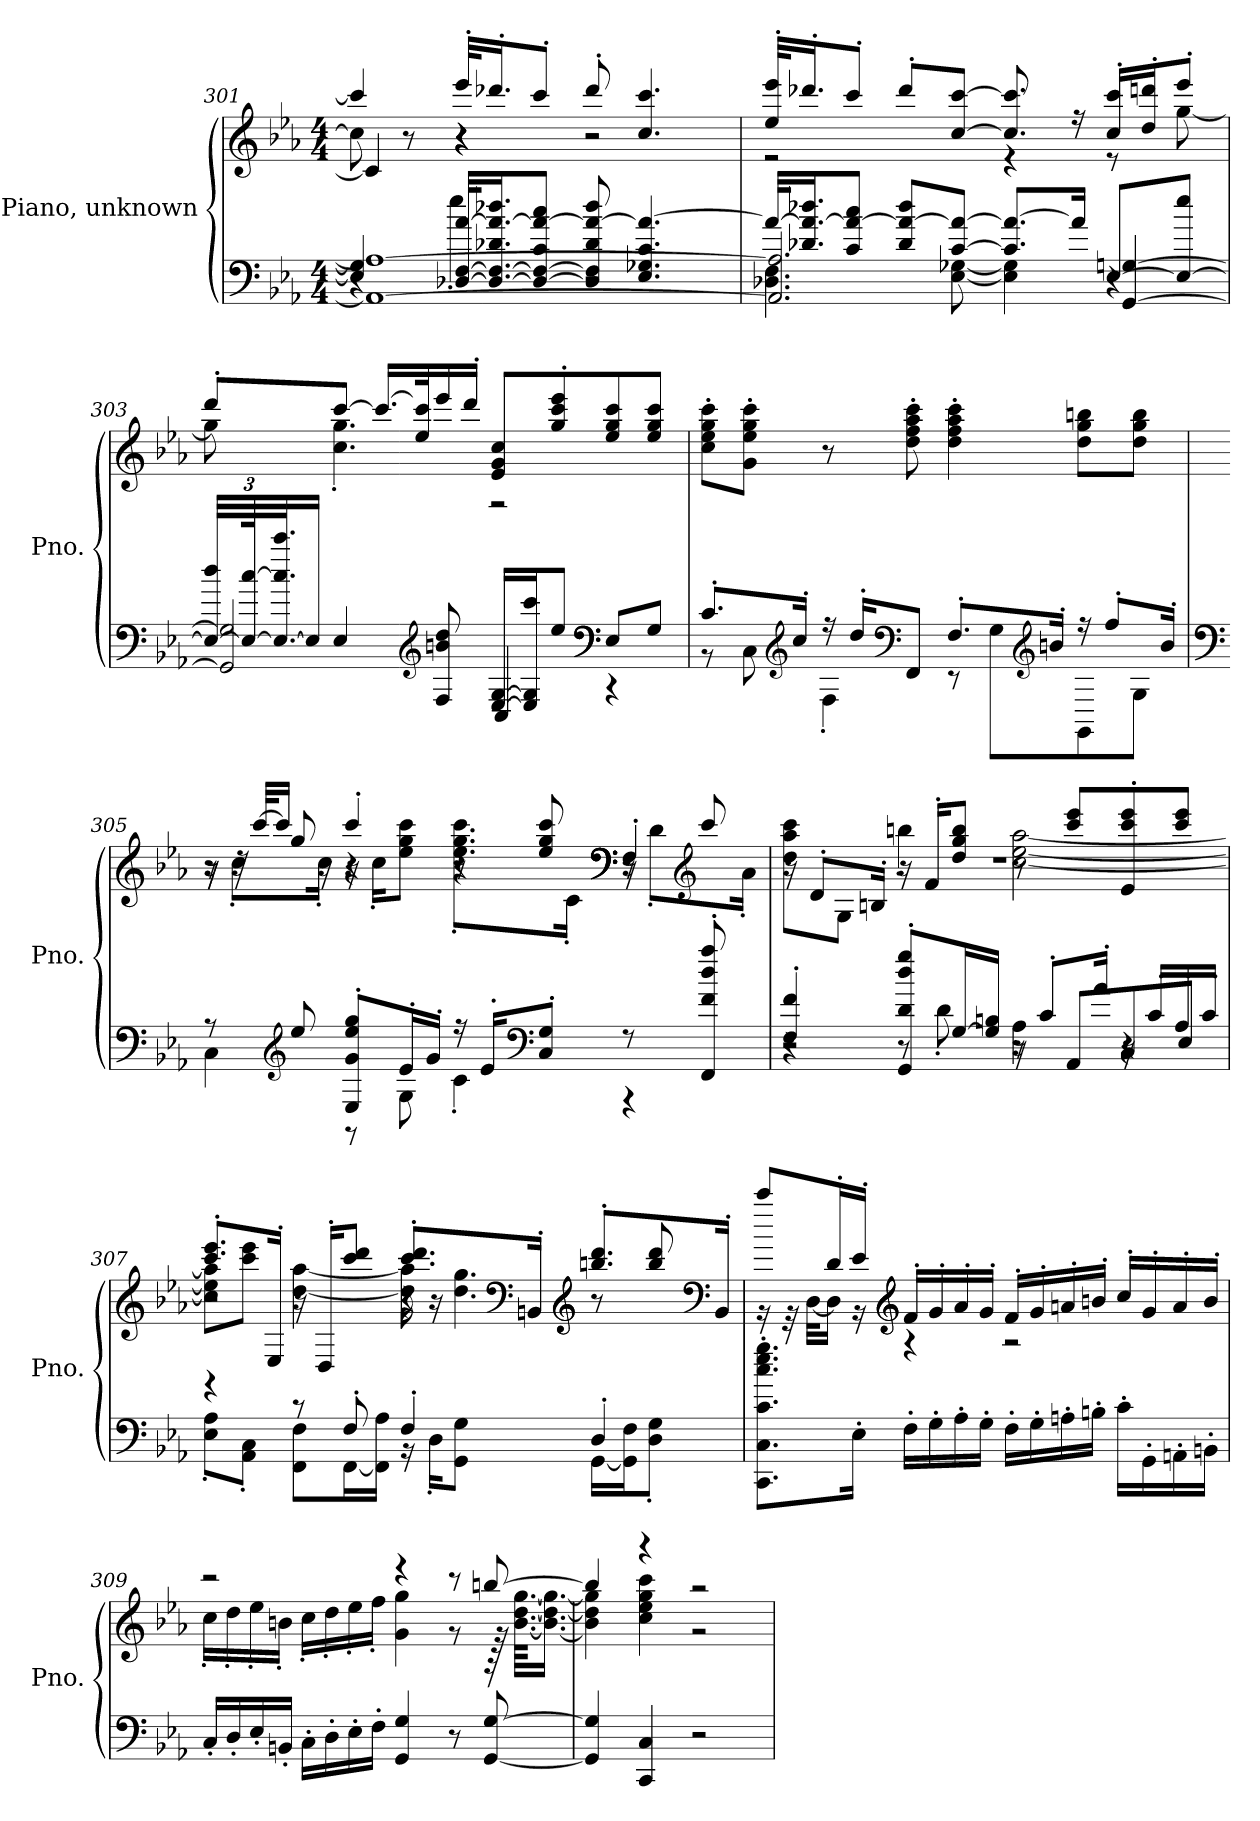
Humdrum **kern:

**kern	**kern
*part1	*part1
*staff2	*staff1
*I"Piano, unknown	*
*I'Pno.	*
!!LO:LB:g=z
*clefF4	*clefG2
*k[b-e-a-]	*k[b-e-a-]
*M4/4	*M4/4
=301	=301
*^	*^
*	*^	*	*^
4E-/] 4G-/]	4r	1AA-_ 1A-_	4ccc/]	8cc\]	4c/]
.	.	.	.	8r	.
[32D-X/ [32F/ [32a-/KLL	4ee-'\	.	32eee-'/KLL	4r	4r
16.D-/_ 16.F/_ 16.d-X/ 16.a-/_ 16.dd-X/J	.	.	16.ddd-X'/J	.	.
8D-/_ 8F/_ 8c/ 8a-/_ 8cc/J	.	.	8ccc'/J	.	.
8D-/] 8F/] 8d-/ 8a-/_ 8dd-/	2r	.	8ddd-'/	2r	2r
4.E-/ 4.G-X/ 4.c/ 4.a-/_	.	.	4.cc/ 4.ccc/	.	.
*	*	*	*	*v	*v
=302	=302	=302	=302	=302
32a-/KLL_	4.D-X\ 4.F\	2.AA-/] 2.A-/]	32ee-/' 32eee-/'KLL	2r
16.d-X/ 16.a-/_ 16.dd-X/J	.	.	16.ddd-X'/J	.
8c/ 8a-/_ 8cc/J	.	.	8ccc'/J	.
8d-/ 8a-/_ 8dd-/L	.	.	8ddd-'/L	.
[8c/ 8a-/_J	[8E-\ [8G-X\	.	[8cc/ [8ccc/J	.
8.c/] 8.a-/_L	4E-\] 4G-\]	.	8.cc/] 8.ccc/]	4r
16a-/Jk]	.	.	16r	.
[8E-/L	4r	[4GG/ [4Gn/	16cc/' 16ccc/'LL	8r
.	.	.	16dd/' 16dddn/'J	.
8E-/_ 8ee-/J	.	.	8eee-'/J	[8gg\
*v	*v	*v	*	*
!!LO:PB:g=z	!!
=303	=303	=303
*Xbrackettup	*	*
*^	*	*
48E-/_ 48dd/LLL	2GG/] 2G/]	8ddd'/L	8gg\]
96E-/_ [96cc/K	.	.	.
48.E-/_ 48.cc/] 48.ccc/J	.	.	.
16E-/JJ]	.	.	.
4E-/	.	[8ccc/J	4.cc\' 4.gg\'
.	.	16.ccc/LL_	.
.	.	32ee-/ 32ccc/]K	.
*clefG2	*	*	*
8F/ 8bn/ 8dd/	.	16eee-/	.
.	.	16ddd'/JJ	.
[16E-/ [16G/LL	4C/	8e-/ 8g/ 8cc/L	2r
16E-/] 16G/] 16ccc/J	.	.	.
8ee-/J	.	8gg/' 8ccc/' 8eee-/'	.
*clefF4	*	*	*
8E-/L	4r	8ee-/ 8gg/ 8ccc/	.
8G/J	.	8ee-/ 8gg/ 8ccc/J	.
*	*	*v	*v
=304	=304	=304
8.c'/L	8r	8cc\' 8ee-\' 8gg\' 8ccc\'L
.	8C\	8g\' 8ee-\' 8gg\' 8ccc\'J
*clefG2	*	*
16cc'/Jk	.	.
16r	4F'\	8r
16dd'/KL	.	.
*clefF4	*	*
8FF/J	.	8dd\' 8ff\' 8aa-\' 8ccc\'
8.F'/L	8r	4dd\' 4ff\' 4aa-\' 4ccc\'
.	8G\L	.
*clefG2	*	*
16bn'/Jk	.	.
16r	8GG\	8dd\ 8gg\ 8bbn\L
8ff'/L	.	.
.	8G\J	8dd\ 8gg\ 8bb\J
16b'/Jk	.	.
!!LO:LB:g=z
=305	=305	=305
*clefF4	*	*
*	*	*^
*	*	*	*^
8r	4C\	8r	16r	16r
.	.	.	8cc'\L	32r
.	.	.	.	[32ccc/KLL
*clefG2	*	*	*	*
8ee-/	.	8gg/	.	16ccc/JJ]
.	.	.	16cc'\Jk	16r
8E-/' 8g/' 8ee-/' 8gg/'L	8r	4r	16r	4ccc'/
.	.	.	16cc'\KL	.
16e-'/L	8G\	.	8ee-\ 8gg\ 8ccc\J	.
16g'/JJ	.	.	.	.
16r	4c'\	8r	8.ee-\' 8.gg\' 8.ccc\'L	4r
16e-'/KL	.	.	.	.
*clefF4	*	*	*	*
8C/' 8G/'J	.	8ee-/ 8gg/ 8ccc/	.	.
.	.	.	16c'\Jk	.
*	*	*clefF4	*	*
8r	4r	8r	16r	4F'/
.	.	.	8d'\L	.
*	*	*clefG2	*	*
8FF/' 8f/' 8dd/' 8aa-/'	.	8ccc/	.	.
.	.	.	16a-'\Jk	.
!!LO:LB:g=z	!!	!!
=306	=306	=306	=306	=306
*	*^	*	*	*
4F/' 4f/'	4r	2r	1r	8dd\ 8aa-\ 8ccc\L	16r
.	.	.	.	.	8d'/L
.	.	.	.	8G\J	.
.	.	.	.	.	16Bn'/Jk
8GG/' 8d/' 8dd/' 8gg/'L	8r	.	.	4bbn'\	16r
.	.	.	.	.	16f'/KL
[16G/L	8d'\	.	.	.	8dd/ 8gg/ 8bb/J
16G/] 16Bn/JJ	.	.	.	.	.
16r	4A-\	8r	.	[2cc\ [2ee-\ [2aa-\	8r
8c'/L	.	.	.	.	.
.	.	8AA-/L	.	.	8ccc/ 8eee-/L
16a-'/Jk	.	.	.	.	.
16r	4r	8C/	.	.	8e-/' 8ccc/' 8eee-/'
16c'/LL	.	.	.	.	.
16A-'/	.	8E-/J	.	.	8ccc/ 8eee-/J
16c'/JJ	.	.	.	.	.
*	*v	*v	*	*	*
!!LO:LB:g=z	!!	!!
=307	=307	=307	=307	=307
4r	8E-\' 8A-\'L	2r	8cc\] 8ee-\] 8aa-\]L	8.ccc/' 8.eee-/'L
.	8AA-\' 8C\'J	.	8ccc\ 8eee-\J	.
.	.	.	.	16E-'/Jk
8r	8FF\ 8F\L	.	[4dd\ [4aa-\	16r
.	.	.	.	16D'/KL
8F'/	[16FF\L	.	.	8ccc/ 8ddd/J
.	16FF\] 16A-\JJ	.	.	.
4F'/	16r	4r	16dd\] 16aa-\]	8.ccc/' 8.ddd/'L
.	16D'\KL	.	16r	.
.	8GG\ 8G\J	.	4.dd\ 4.gg\	.
*	*	*clefF4	*	*
.	.	.	.	16BBn'/Jk
*	*	*clefG2	*	*
4D'/	[16GG\LL	8r	.	8.bbn/' 8.ddd/'L
.	16GG\] 16F\J	.	.	.
.	8D\' 8G\'J	8bb/ 8ddd/	.	.
*	*	*clefF4	*	*
.	.	.	.	16BB'/Jk
*v	*v	*	*	*
*	*	*v	*v
!!LO:LB:g=z
=308	=308	=308
8.CC\' 8.C\' 8.c\' 8.cc\' 8.ee-\' 8.gg\'L	8ccc/L	16r
.	.	32r
.	.	[32D\KLL
.	16d'/L	16D\JJ]
16E-'\Jk	16e-'/JJ	16r
*	*clefG2	*
16F'\LL	16f'/LL	4r
16G'\	16g'/	.
16A-'\	16a-'/	.
16G'\JJ	16g'/JJ	.
16F'\LL	16f'/LL	2r
16G'\	16g'/	.
16An'\	16an'/	.
16Bn'\JJ	16bn'/JJ	.
16c'\LL	16cc'/LL	.
16GG'\	16g'/	.
16AAn'\	16a'/	.
16BBn'\JJ	16b'/JJ	.
=309	=309	=309
16C'/LL	2r	16cc'\LL
16D'/	.	16dd'\
16E-'/	.	16ee-'\
16BBn'/JJ	.	16bn'\JJ
16C'\LL	.	16cc'\LL
16D'\	.	16dd'\
16E-'\	.	16ee-'\
16F'\JJ	.	16ff'\JJ
4GG/ 4G/	4r	4g\ 4gg\
8r	8r	8r
[8GG/ [8G/	[8bbn/	128r
.	.	[64.b\ [64.dd\ [64.gg\KKLL
.	.	16.b\_ 16.dd\_ 16.gg\_JJ
=310	=310	=310
4GG/] 4G/]	4bb/]	4b\] 4dd\] 4gg\]
4CC/ 4C/	4r	4cc\ 4ee-\ 4gg\ 4ccc\
2r	2r	2r
*	*v	*v
=	=
*-	*-
